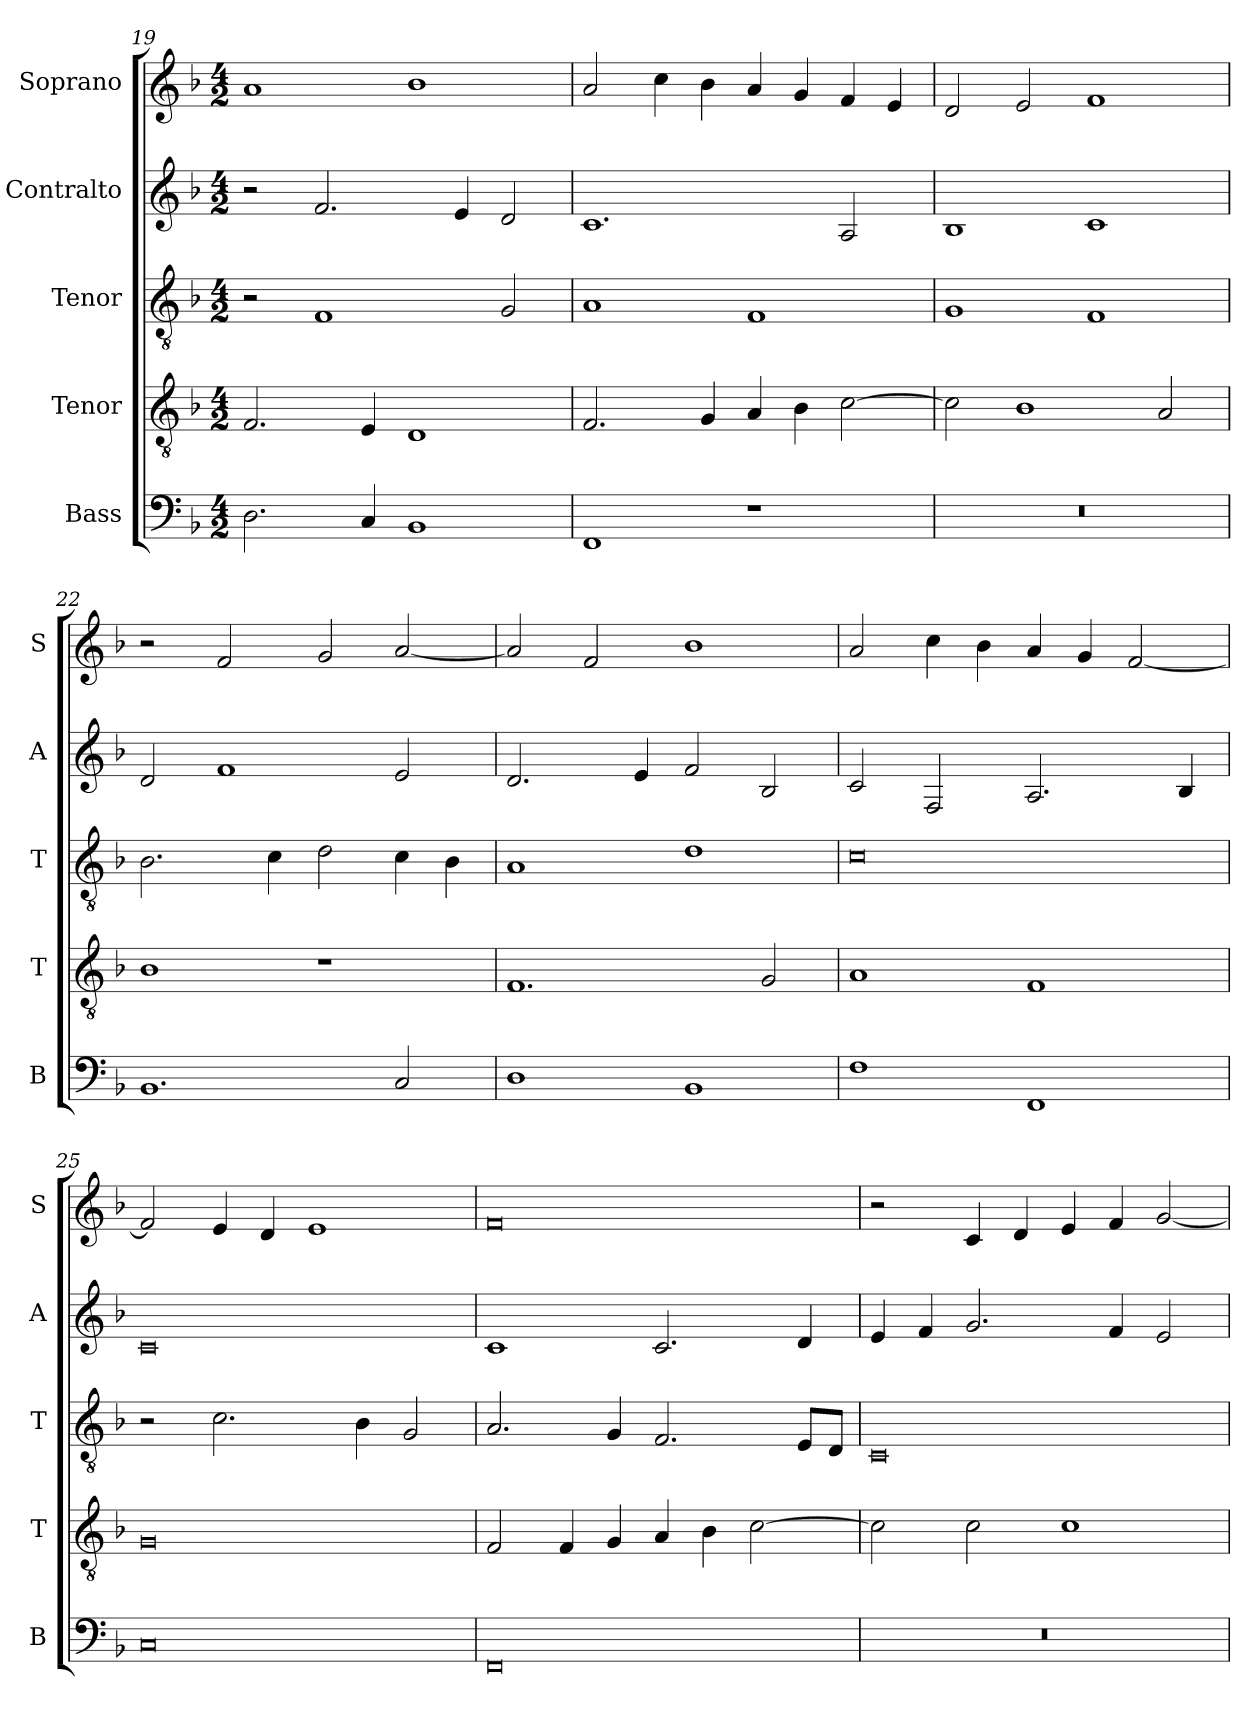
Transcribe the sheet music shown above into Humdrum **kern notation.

**kern	**kern	**kern	**kern	**kern
*part5	*part4	*part3	*part2	*part1
*staff5	*staff4	*staff3	*staff2	*staff1
*I"Bass	*I"Tenor	*I"Tenor	*I"Contralto	*I"Soprano
*I'B	*I'T	*I'T	*I'A	*I'S
*clefF4	*clefGv2	*clefGv2	*clefG2	*clefG2
*k[b-]	*k[b-]	*k[b-]	*k[b-]	*k[b-]
*F:ion	*F:ion	*F:ion	*F:ion	*F:ion
*M4/2	*M4/2	*M4/2	*M4/2	*M4/2
=19	=19	=19	=19	=19
2.D	2.F	2r	2r	1a
.	.	1F	2.f	.
4C	4E	.	.	.
1BB-	1D	.	.	1b-
.	.	.	4e	.
.	.	2G	2d	.
=20	=20	=20	=20	=20
1FF	2.F	1A	1.c	2a
.	.	.	.	4cc
.	4G	.	.	4b-
1r	4A	1F	.	4a
.	4B-	.	.	4g
.	[2c	.	2A	4f
.	.	.	.	4e
=21	=21	=21	=21	=21
0r	2c]	1G	1B-	2d
.	1B-	.	.	2e
.	.	1F	1c	1f
.	2A	.	.	.
=22	=22	=22	=22	=22
1.BB-	1B-	2.B-	2d	2r
.	.	.	1f	2f
.	.	4c	.	.
.	1r	2d	.	2g
2C	.	4c	2e	[2a
.	.	4B-	.	.
=23	=23	=23	=23	=23
1D	1.F	1A	2.d	2a]
.	.	.	.	2f
.	.	.	4e	.
1BB-	.	1d	2f	1b-
.	2G	.	2B-	.
=24	=24	=24	=24	=24
1F	1A	0c	2c	2a
.	.	.	2F	4cc
.	.	.	.	4b-
1FF	1F	.	2.A	4a
.	.	.	.	4g
.	.	.	.	[2f
.	.	.	4B-	.
=25	=25	=25	=25	=25
0C	0G	2r	0c	2f]
.	.	2.c	.	4e
.	.	.	.	4d
.	.	.	.	1e
.	.	4B-	.	.
.	.	2G	.	.
=26	=26	=26	=26	=26
0FF	2F	2.A	1c	0f
.	4F	.	.	.
.	4G	4G	.	.
.	4A	2.F	2.c	.
.	4B-	.	.	.
.	[2c	.	.	.
.	.	8E/L	4d	.
.	.	8D/J	.	.
=27	=27	=27	=27	=27
0r	2c]	0C	4e	2r
.	.	.	4f	.
.	2c	.	2.g	4c
.	.	.	.	4d
.	1c	.	.	4e
.	.	.	4f	4f
.	.	.	2e	[2g
=	=	=	=	=
*-	*-	*-	*-	*-
